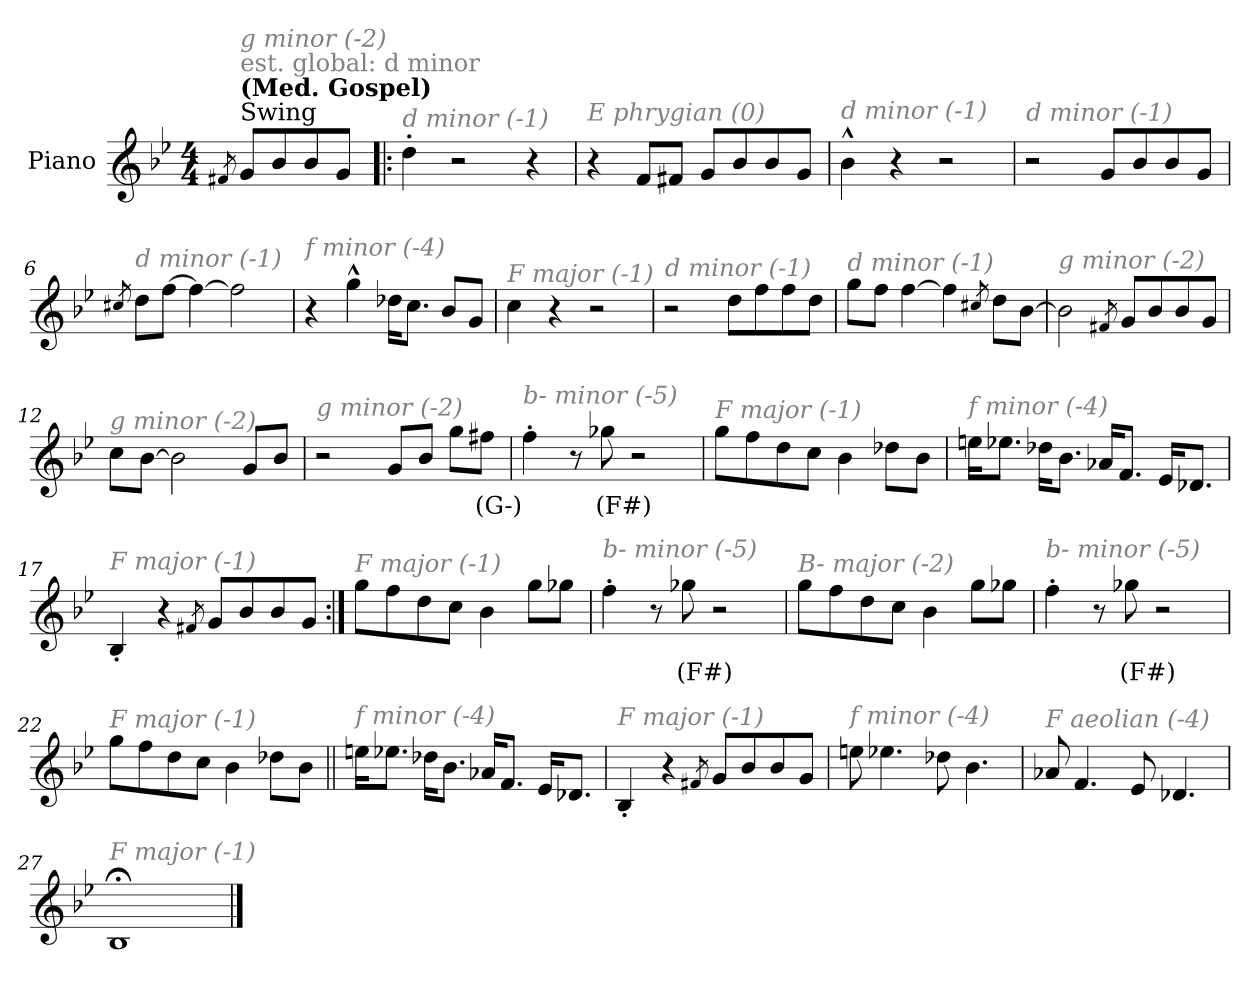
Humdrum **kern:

**kern	**text
*part1	*part1
*staff1	*staff1
*I"Piano	*
*I'Pno.	*
*clefG2	*
*k[b-e-]	*
*M4/4	*
=1	=1
8qf#X/	.
!LO:TX:a:t=Swing	!
!LO:TX:a:B:t=(Med. Gospel)	!
!LO:TX:a:color=#808080:t=est. global&colon; d minor	!
!LO:TX:i:color=#808080:t=g minor (-2)	!
8g/L	.
8b-/	.
8b-/	.
8g/J	.
=2!|:	=2!|:
!LO:TX:i:color=#808080:t=d minor (-1)	!
4dd'\	.
2r	.
4r	.
=3	=3
!LO:TX:i:color=#808080:t=E phrygian (0)	!
4r	.
8f/L	.
8f#X/J	.
8g/L	.
8b-/	.
8b-/	.
8g/J	.
=4	=4
!LO:TX:i:color=#808080:t=d minor (-1)	!
4b-^^\	.
4r	.
2r	.
!!LO:LB:g=z
=5	=5
!LO:TX:i:color=#808080:t=d minor (-1)	!
2r	.
8g/L	.
8b-/	.
8b-/	.
8g/J	.
=6	=6
8qcc#X/	.
!LO:TX:i:color=#808080:t=d minor (-1)	!
8dd\L	.
[8ff\J	.
4ff\_	.
2ff\]	.
=7	=7
!LO:TX:i:color=#808080:t=f minor (-4)	!
4r	.
4gg^^\	.
16dd-X\KL	.
8.cc\J	.
8b-/L	.
8g/J	.
=8	=8
!LO:TX:i:color=#808080:t=F major (-1)	!
4cc\	.
4r	.
2r	.
!!LO:LB:g=z
=9	=9
!LO:TX:i:color=#808080:t=d minor (-1)	!
2r	.
8dd\L	.
8ff\	.
8ff\	.
8dd\J	.
=10	=10
!LO:TX:i:color=#808080:t=d minor (-1)	!
8gg\L	.
8ff\J	.
[4ff\	.
4ff\]	.
8qcc#X/	.
8dd\L	.
[8b-\J	.
=11	=11
!LO:TX:i:color=#808080:t=g minor (-2)	!
2b-\]	.
8qf#X/	.
8g/L	.
8b-/	.
8b-/	.
8g/J	.
!!LO:LB:g=z
=12	=12
!LO:TX:i:color=#808080:t=g minor (-2)	!
8cc\L	.
[8b-\J	.
2b-\]	.
8g/L	.
8b-/J	.
=13	=13
!LO:TX:i:color=#808080:t=g minor (-2)	!
2r	.
8g/L	.
8b-/J	.
8gg\L	.
8ff#Xi\J	(G-)
=14	=14
!LO:TX:i:color=#808080:t=b- minor (-5)	!
4ff'\	.
8r	.
8gg-Xi\	(F#)
2r	.
!!LO:LB:g=z
=15	=15
!LO:TX:i:color=#808080:t=F major (-1)	!
8gg\L	.
8ff\	.
8dd\	.
8cc\J	.
4b-\	.
8dd-X\L	.
8b-\J	.
=16	=16
!LO:TX:i:color=#808080:t=f minor (-4)	!
16een\KL	.
8.ee-X\J	.
16dd-X\KL	.
8.b-\J	.
16a-X/KL	.
8.f/J	.
16e-/KL	.
8.d-X/J	.
=17	=17
!LO:TX:i:color=#808080:t=F major (-1)	!
4B-'/	.
4r	.
8qf#X/	.
8g/L	.
8b-/	.
8b-/	.
8g/J	.
!!LO:LB:g=z
=18:|!	=18:|!
!LO:TX:i:color=#808080:t=F major (-1)	!
8gg\L	.
8ff\	.
8dd\	.
8cc\J	.
4b-\	.
8gg\L	.
8gg-X\J	.
=19	=19
!LO:TX:i:color=#808080:t=b- minor (-5)	!
4ff'\	.
8r	.
8gg-Xi\	(F#)
2r	.
=20	=20
!LO:TX:i:color=#808080:t=B- major (-2)	!
8gg\L	.
8ff\	.
8dd\	.
8cc\J	.
4b-\	.
8gg\L	.
8gg-X\J	.
=21	=21
!LO:TX:i:color=#808080:t=b- minor (-5)	!
4ff'\	.
8r	.
8gg-Xi\	(F#)
2r	.
!!LO:LB:g=z
=22	=22
!LO:TX:i:color=#808080:t=F major (-1)	!
8gg\L	.
8ff\	.
8dd\	.
8cc\J	.
4b-\	.
8dd-X\L	.
8b-\J	.
=23||	=23||
!LO:TX:i:color=#808080:t=f minor (-4)	!
16een\KL	.
8.ee-X\J	.
16dd-X\KL	.
8.b-\J	.
16a-X/KL	.
8.f/J	.
16e-/KL	.
8.d-X/J	.
=24	=24
!LO:TX:i:color=#808080:t=F major (-1)	!
4B-'/	.
4r	.
8qf#X/	.
8g/L	.
8b-/	.
8b-/	.
8g/J	.
!!LO:LB:g=z
=25	=25
!LO:TX:i:color=#808080:t=f minor (-4)	!
8een\	.
4.ee-X\	.
8dd-X\	.
4.b-\	.
=26	=26
!LO:TX:i:color=#808080:t=F aeolian (-4)	!
8a-X/	.
4.f/	.
8e-/	.
4.d-X/	.
=27	=27
!LO:TX:i:color=#808080:t=F major (-1)	!
1B-;<	.
==	==
*-	*-
